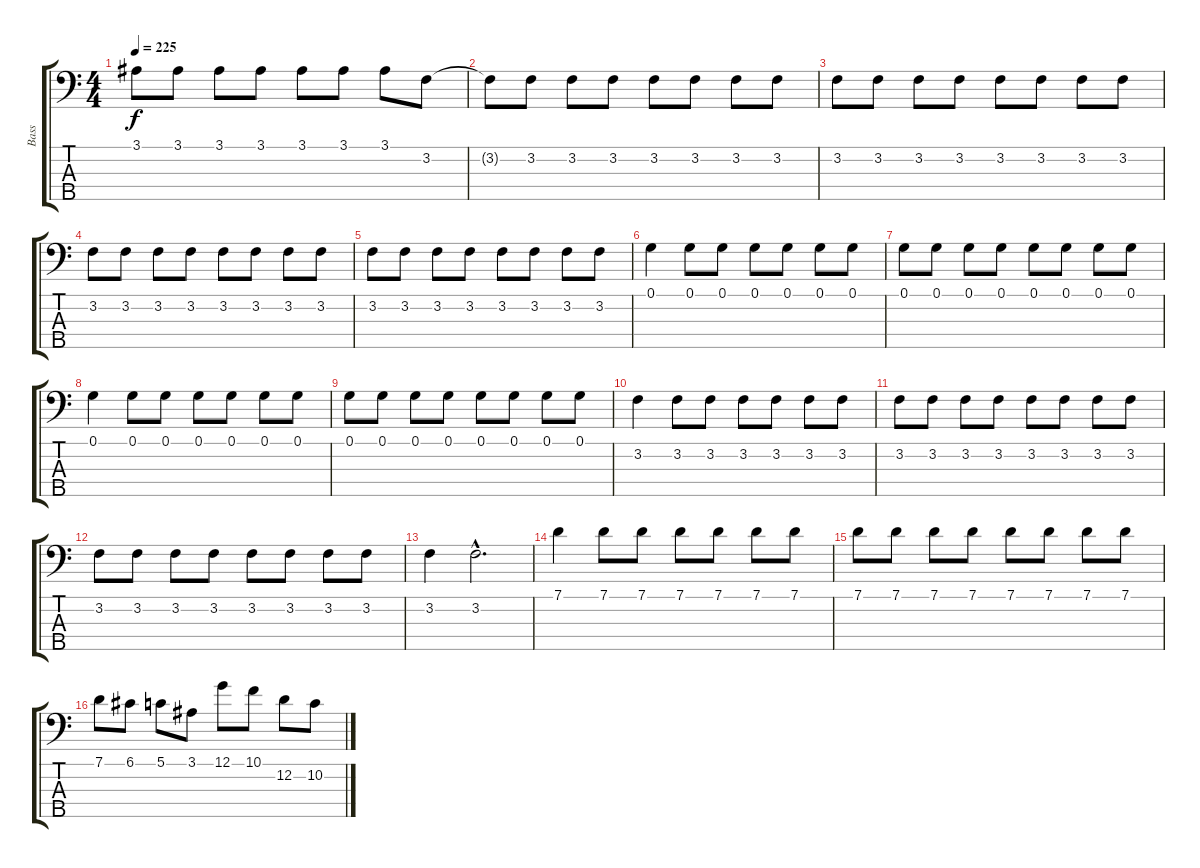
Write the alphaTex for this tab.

\track ("Bass" "Bass") {instrument electricbassfinger}
\staff {score tabs}
\tuning (G2 D2 A1 E1 B0) {hide}
\ts (4 4)
\tempo 225
\clef f4
\ks c
3.1{t}.8{dy f} 3.1.8 3.1.8 3.1.8 3.1.8 3.1.8 3.1.8 3.2.8 |
3.2{t}.8 3.2.8 3.2.8 3.2.8 3.2.8 3.2.8 3.2.8 3.2.8 |
3.2.8 3.2.8 3.2.8 3.2.8 3.2.8 3.2.8 3.2.8 3.2.8 |
3.2.8 3.2.8 3.2.8 3.2.8 3.2.8 3.2.8 3.2.8 3.2.8 |
3.2.8 3.2.8 3.2.8 3.2.8 3.2.8 3.2.8 3.2.8 3.2.8 |
0.1.4 0.1.8 0.1.8 0.1.8 0.1.8 0.1.8 0.1.8 |
0.1.8 0.1.8 0.1.8 0.1.8 0.1.8 0.1.8 0.1.8 0.1.8 |
0.1.4 0.1.8 0.1.8 0.1.8 0.1.8 0.1.8 0.1.8 |
0.1.8 0.1.8 0.1.8 0.1.8 0.1.8 0.1.8 0.1.8 0.1.8 |
3.2.4 3.2.8 3.2.8 3.2.8 3.2.8 3.2.8 3.2.8 |
3.2.8 3.2.8 3.2.8 3.2.8 3.2.8 3.2.8 3.2.8 3.2.8 |
3.2.8 3.2.8 3.2.8 3.2.8 3.2.8 3.2.8 3.2.8 3.2.8 |
3.2.4 3.2{hac}.2{d} |
7.1.4 7.1.8 7.1.8 7.1.8 7.1.8 7.1.8 7.1.8 |
7.1.8 7.1.8 7.1.8 7.1.8 7.1.8 7.1.8 7.1.8 7.1.8 |
7.1.8 6.1.8 5.1.8 3.1.8 12.1.8 10.1.8 12.2.8 10.2.8
